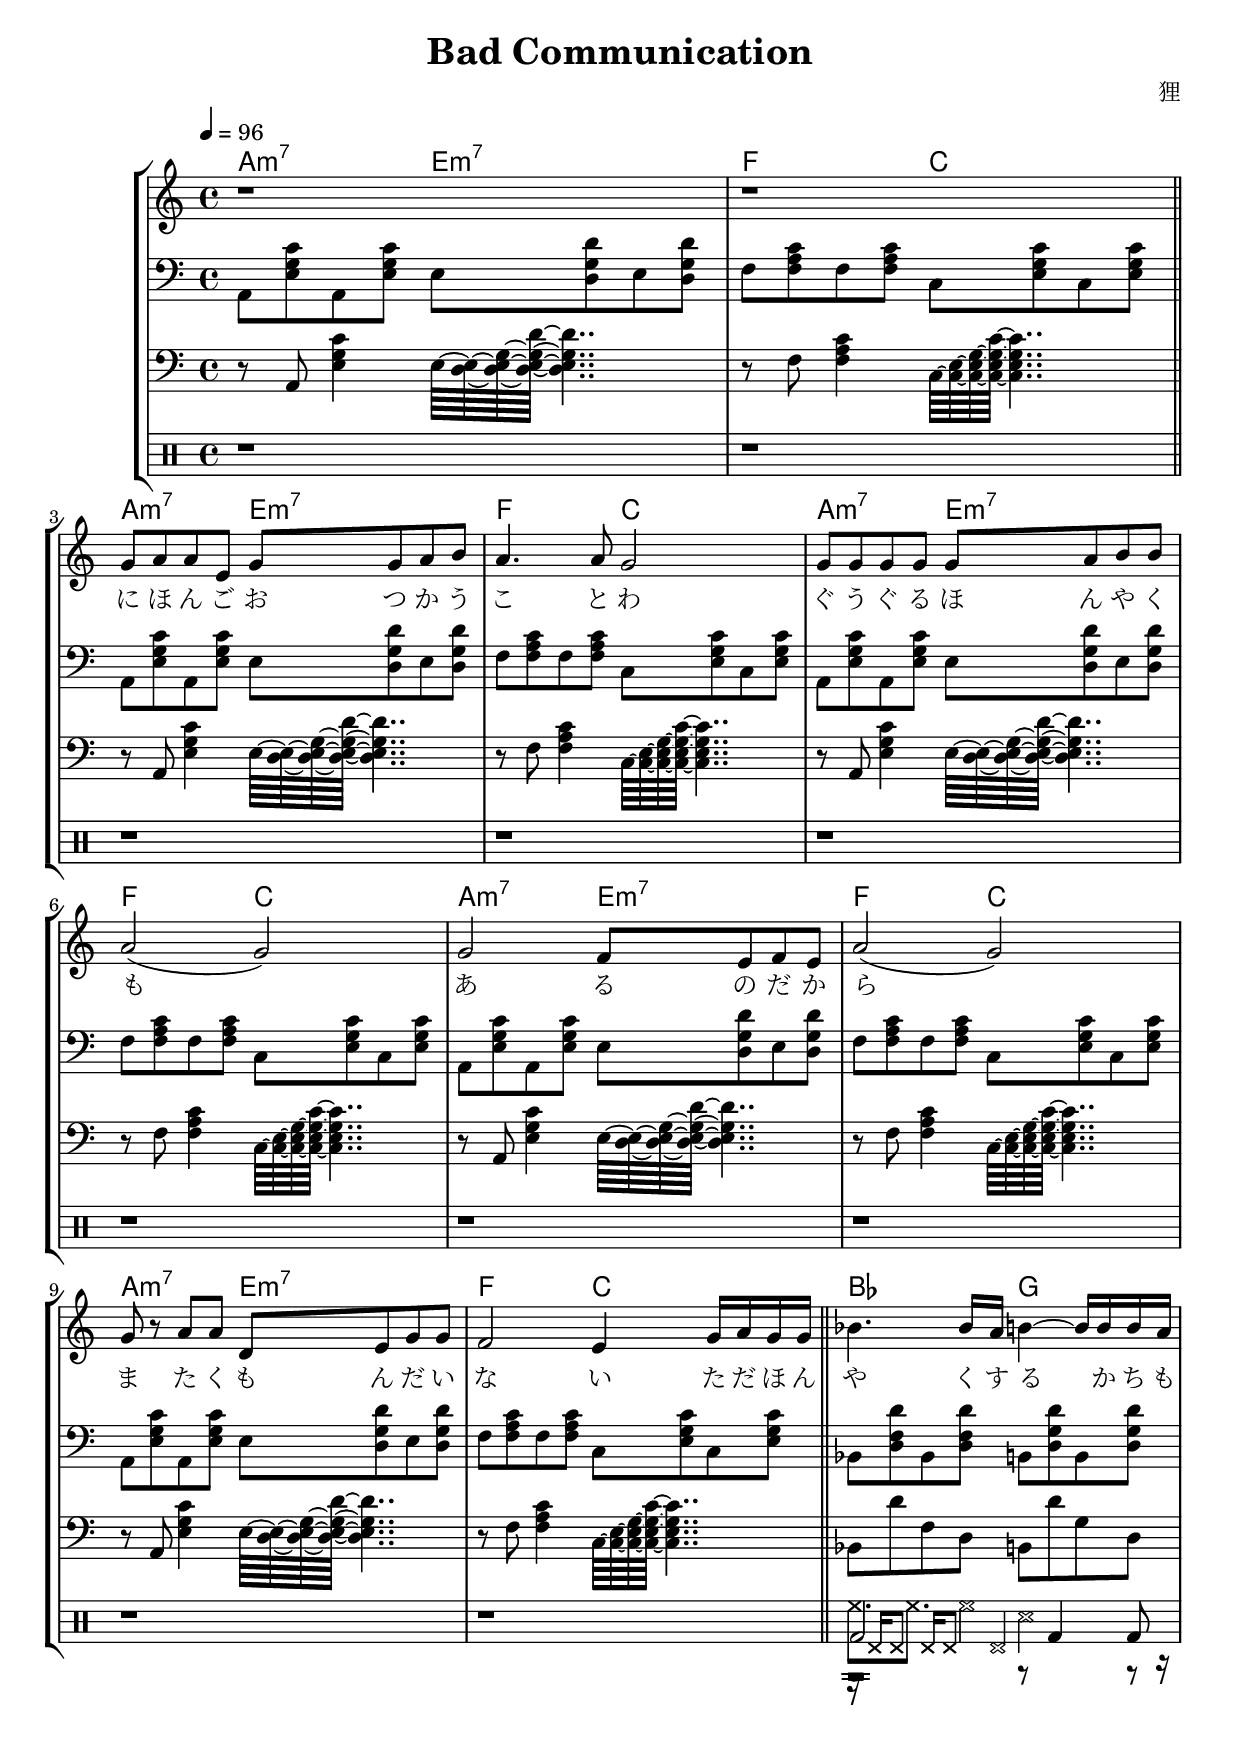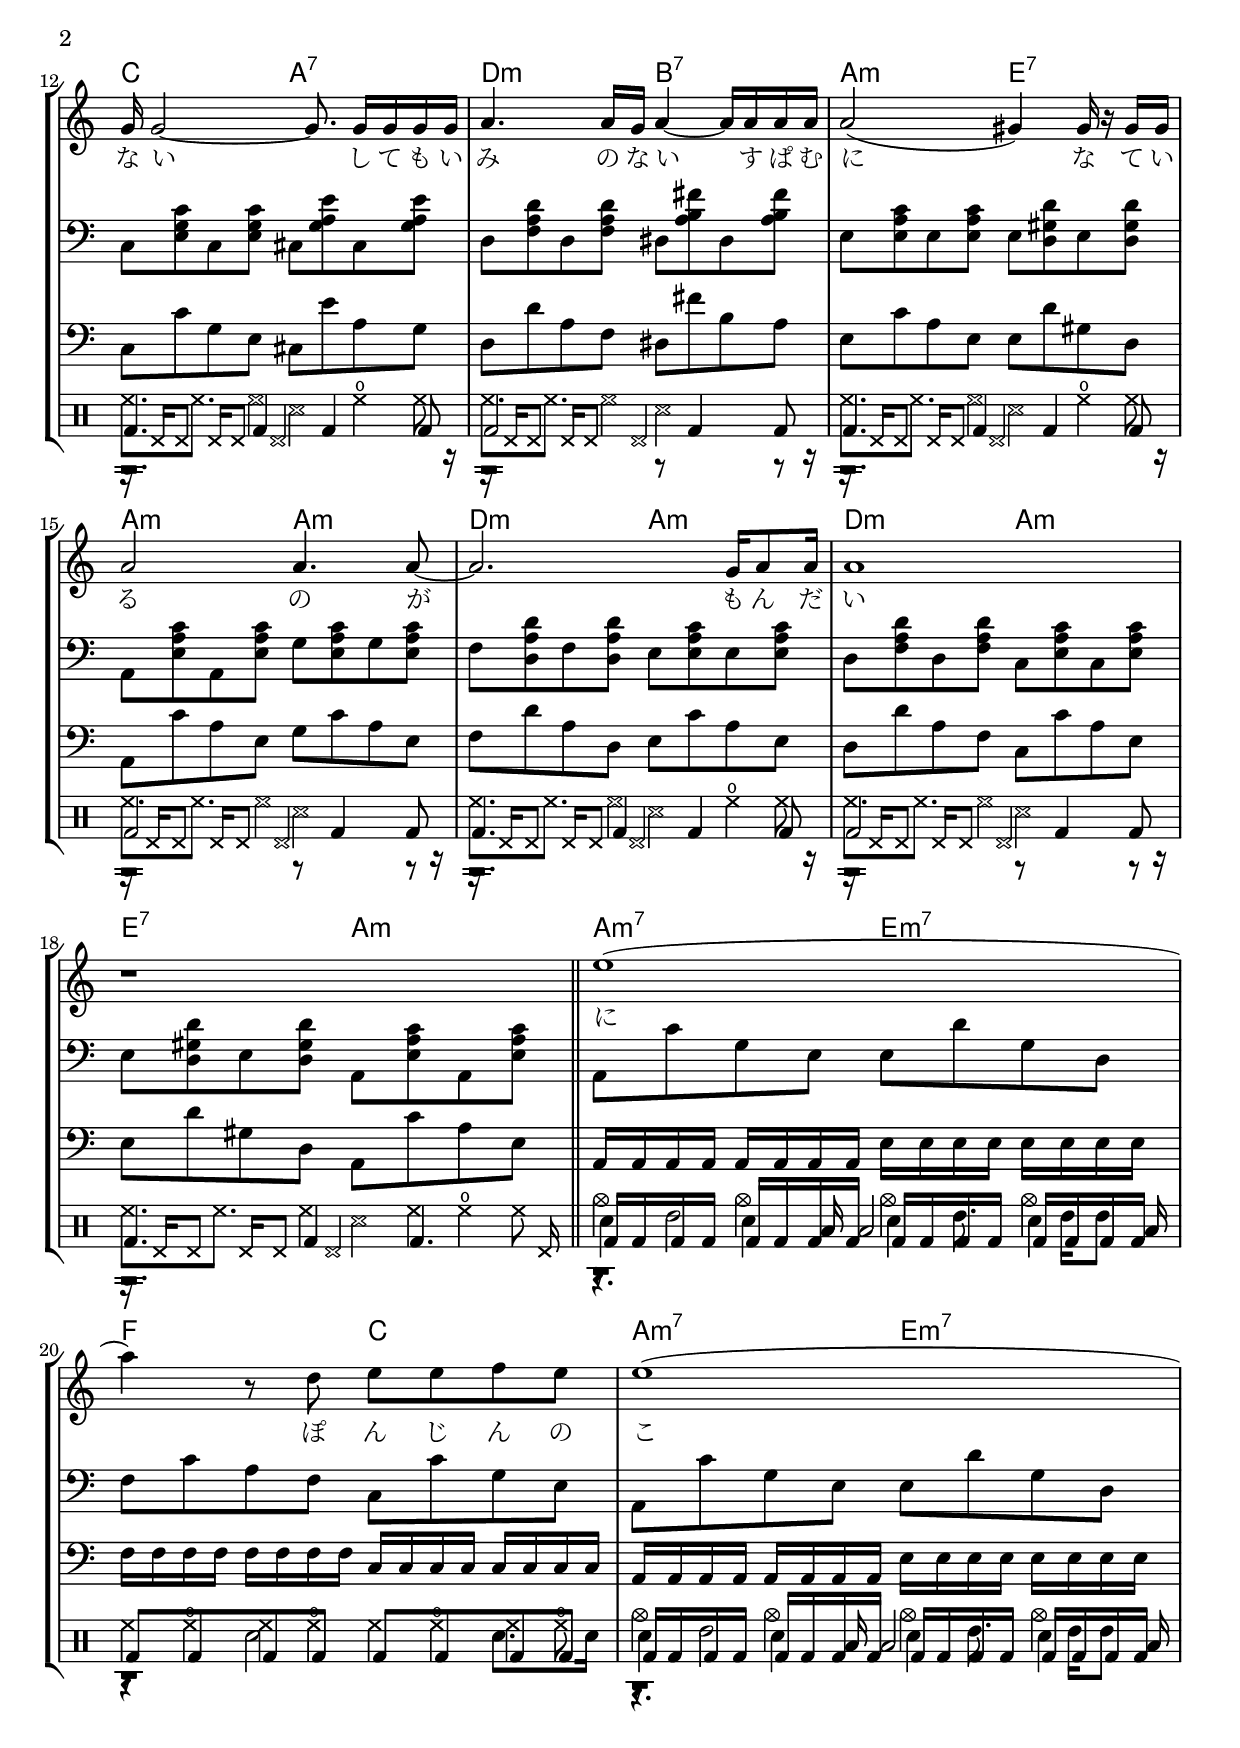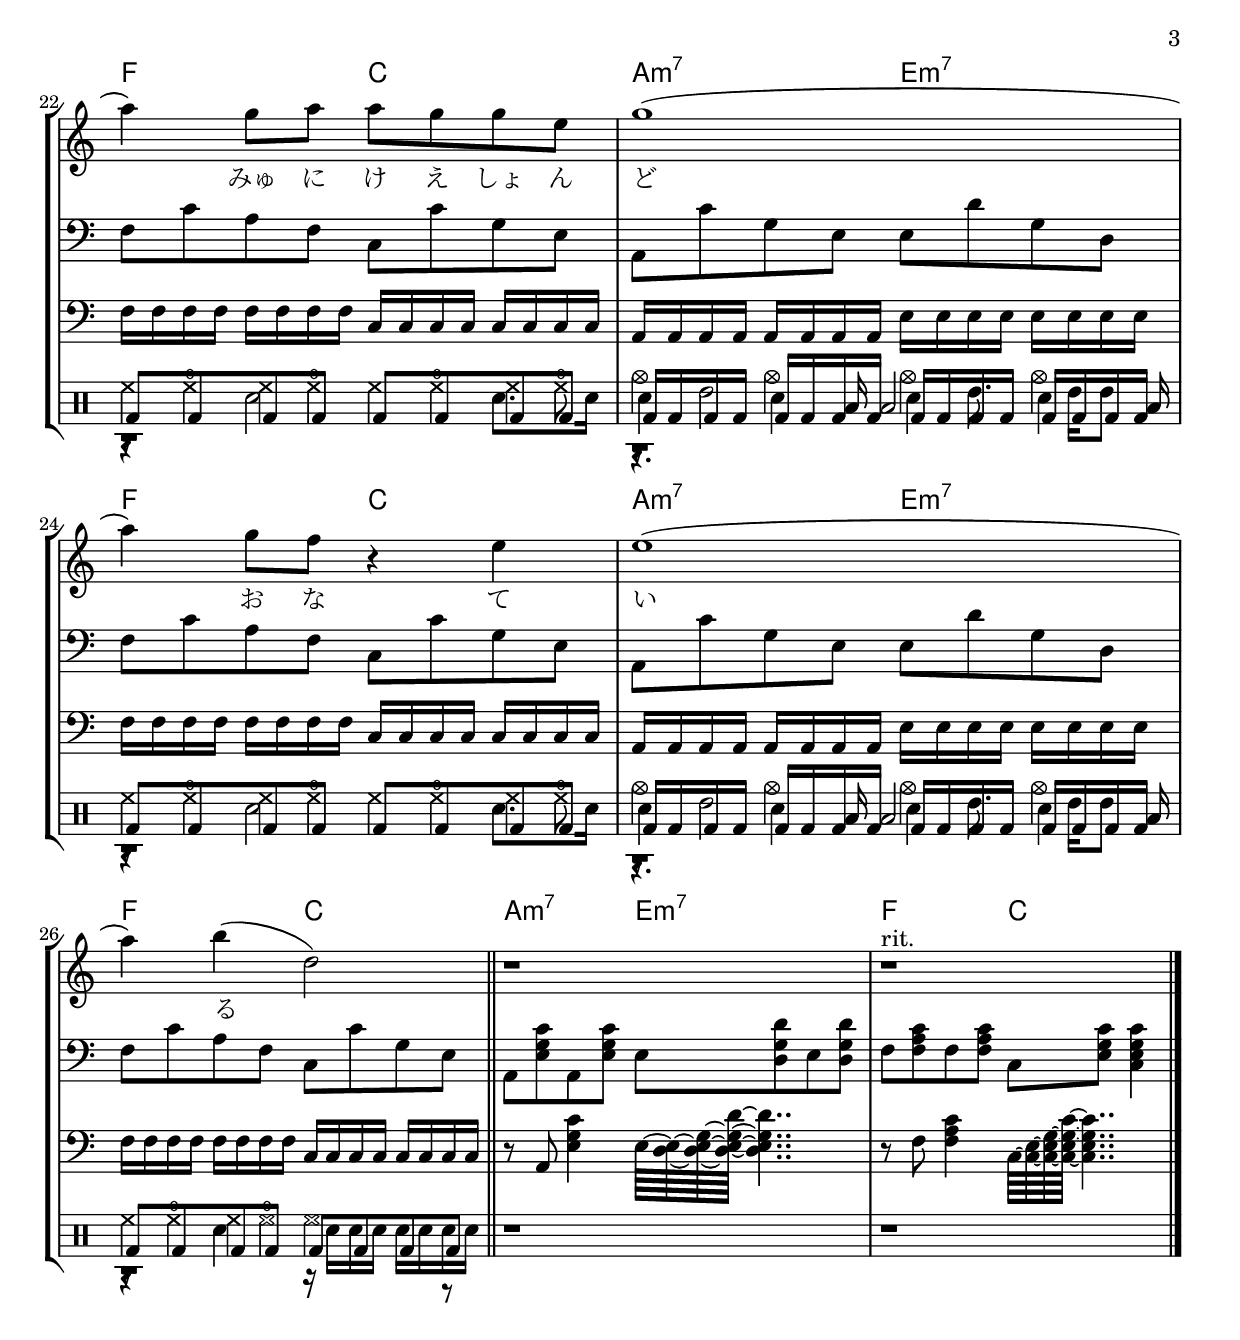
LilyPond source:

\version "2.12.1"

\header {
	title = \markup {"Bad Communication"}
	composer = \markup \center-column {狸}
}

harmony = \chordmode {
	a2:min7 e:min7 f c 

	a:min7 e:min7 f c a:min7 e:min7 f c a:min7 e:min7 f c a:min7 e:min7 f c 

	bes g c a:7 d:m b:7 a:m e:7 a:m a:m d:m a:m d:m a:m e:7 a:m 

	a:min7 e:min7 f c a:min7 e:min7 f c a:min7 e:min7 f c a:min7 e:min7 f c 

	a:min7 e:min7 f c 
}

melody = {
	\key c \major
	\tempo 4 = 96
	r1 | r1   
	\set Staff.midiInstrument = #"mmi0.42"
	 g'8  a'8  a'8  e'8  g'8  g'8  a'8  b'8 
	a'4.  a'8  g'2 
	g'8  g'8  g'8  g'8  g'8  a'8  b'8  b'8 
	a'2  (g'2) 
	g'2  f'8  e'8  f'8  e'8 
	a'2  (g'2) 
	g'8  r8  a'8  a'8  d'8  e'8  g'8  g'8 
	f'2  e'4  	\set Staff.midiInstrument = #"mmi0.42"
	g'16  a'16  g'16  g'16 
	bes'4.  bes'16  a'16  b'4~b'16  b'16  b'16  a'16 
	g'16  g'2~g'8.  g'16  g'16  g'16  g'16 
	a'4.  a'16  g'16  a'4~a'16  a'16  a'16  a'16 
	a'2  (gis'4)  gis'16  r16  gis'16  gis'16 
	a'2  a'4.  a'8~ 
	a'2.  g'16  a'8  a'16 
	a'1
	r1 	\set Staff.midiInstrument = #"mmi0.42"
	 e''1 
	(a''4)  r8  d''8  e''8  e''8  f''8  e''8 
	e''1 
	(a''4)  g''8  a''8  a''8  g''8  g''8  e''8 
	g''1 
	(a''4)  g''8  f''8  r4  e''4 
	e''1 
	(a''4)  b''4  (d''2)
	r1 | r1^"rit." \bar "|."
}

words = \lyricmode {
	
	に  ほ  ん  ご  お  つ  か  う  こ  と  わ  ぐ  う  ぐ  る  ほ  ん  や  く  も  あ  る  の  だ  か  ら  ま  た  く  も  ん  だ  い  な  い  
	た  だ  ほ  ん  や  く  す  る  か  ち  も  な  い  し  て  も  い  み  の  な  い  す  ぱ  む  に  な  て  い  る  の  が  も  ん  だ  い  
	に  ぽ  ん  じ  ん  の  こ  みゅ  に  け  え  しょ  ん  ど  お  な  て  い  る  
	
}

tempochange = {
	\tempo 4 = 96
	r1 | r1 \bar "||"
	\tempo 4 = 96
	r1 | r1 | r1 | r1 | r1 | r1 | r1 | r1 \bar "||"
	\tempo 4 = 96
	r1 | r1 | r1 | r1 | r1 | r1 | r1 | r1 \bar "||"
	\tempo 4 = 96
	r1 | r1 | r1 | r1 | r1 | r1 | r1 | r1 \bar "||"
	\tempo 4 = 96
	r1 | \tempo 4 = 72 r2 \tempo 4 = 64 r2 \bar "|."
}

mainacc = {
	\clef bass
	\set Staff.midiInstrument = #"Acoustic Guitar (steel)"
	\key c \major
	\tempo 4 = 96
	a,8 <e g c'> a, <e g c'>
	e8 <d g d'> e <d g d'>
	f8 <f a c'> f <f a c'>
	c8 <e g c'> c <e g c'>
	\bar "||"

	\set Staff.midiInstrument = #"Acoustic Guitar (steel)"
	a,8 <e g c'> a, <e g c'>
	e8 <d g d'> e <d g d'>
	f8 <f a c'> f <f a c'>
	c8 <e g c'> c <e g c'>
	a,8 <e g c'> a, <e g c'>
	e8 <d g d'> e <d g d'>
	f8 <f a c'> f <f a c'>
	c8 <e g c'> c <e g c'>
	a,8 <e g c'> a, <e g c'>
	e8 <d g d'> e <d g d'>
	f8 <f a c'> f <f a c'>
	c8 <e g c'> c <e g c'>
	a,8 <e g c'> a, <e g c'>
	e8 <d g d'> e <d g d'>
	f8 <f a c'> f <f a c'>
	c8 <e g c'> c <e g c'>
	\bar "||"

	\set Staff.midiInstrument = #"Recorder"
	bes,8 <d f d'> bes, <d f d'>
	b,8 <d g d'> b, <d g d'>
	c8 <e g c'> c <e g c'>
	cis8 <g a e'> cis <g a e'>
	d8 <f a d'> d <f a d'>
	dis8 <a b fis'> dis <a b fis'>
	e8 <e a c'> e <e a c'>
	e8 <d gis d'> e <d gis d'>
	a,8 <e a c'> a, <e a c'>
	g8 <e a c'> g <e a c'>
	f8 <d a d'> f <d a d'>
	e8 <e a c'> e <e a c'>
	d8 <f a d'> d <f a d'>
	c8 <e a c'> c <e a c'>
	e8 <d gis d'> e <d gis d'>
	a,8 <e a c'> a, <e a c'>
	\bar "||"

	\set Staff.midiInstrument = #"Fretless Bass"
	a,8 c' g e
	e8 d' g d
	f8 c' a f
	c8 c' g e
	a,8 c' g e
	e8 d' g d
	f8 c' a f
	c8 c' g e
	a,8 c' g e
	e8 d' g d
	f8 c' a f
	c8 c' g e
	a,8 c' g e
	e8 d' g d
	f8 c' a f
	c8 c' g e
	\bar "||"

	\set Staff.midiInstrument = #"Acoustic grand"
	a,8 <e g c'> a, <e g c'>
	e8 <d g d'> e <d g d'>
	f8 <f a c'> f <f a c'>
	c8 <e g c'>8 <c e g c'>4
	\bar "|."
}

subacc = {
	\clef bass
	\set Staff.midiInstrument = #"Sitar"
	\key c \major
	\tempo 4 = 96
	r8 a,8 <e g c'>4
	e64~ <e~ d~> <e~ d~ g~> <e d g d'>~ <e d g d'>4..
	r8 f8 <f a c'>4
	c64~ <c~ e~> <c~ e~ g~> <c e g c'>~ <c e g c'>4..
	\bar "||"

	\set Staff.midiInstrument = #"Sitar"
	r8 a,8 <e g c'>4
	e64~ <e~ d~> <e~ d~ g~> <e d g d'>~ <e d g d'>4..
	r8 f8 <f a c'>4
	c64~ <c~ e~> <c~ e~ g~> <c e g c'>~ <c e g c'>4..
	r8 a,8 <e g c'>4
	e64~ <e~ d~> <e~ d~ g~> <e d g d'>~ <e d g d'>4..
	r8 f8 <f a c'>4
	c64~ <c~ e~> <c~ e~ g~> <c e g c'>~ <c e g c'>4..
	r8 a,8 <e g c'>4
	e64~ <e~ d~> <e~ d~ g~> <e d g d'>~ <e d g d'>4..
	r8 f8 <f a c'>4
	c64~ <c~ e~> <c~ e~ g~> <c e g c'>~ <c e g c'>4..
	r8 a,8 <e g c'>4
	e64~ <e~ d~> <e~ d~ g~> <e d g d'>~ <e d g d'>4..
	r8 f8 <f a c'>4
	c64~ <c~ e~> <c~ e~ g~> <c e g c'>~ <c e g c'>4..
	\bar "||"

	\set Staff.midiInstrument = #"Sitar"
	bes,8 d' f d
	b,8 d' g d
	c8 c' g e
	cis8 e' a g
	d8 d' a f
	dis8 fis' b a
	e8 c' a e
	e8 d' gis d
	a,8 c' a e
	g8 c' a e
	f8 d' a d
	e8 c' a e
	d8 d' a f
	c8 c' a e
	e8 d' gis d
	a,8 c' a e
	\bar "||"

	\set Staff.midiInstrument = #"Distorted Guitar"
	a,16 a,16 a,16 a,16 a,16 a,16 a,16 a,16
	e16 e16 e16 e16 e16 e16 e16 e16
	f16 f16 f16 f16 f16 f16 f16 f16
	c16 c16 c16 c16 c16 c16 c16 c16
	a,16 a,16 a,16 a,16 a,16 a,16 a,16 a,16
	e16 e16 e16 e16 e16 e16 e16 e16
	f16 f16 f16 f16 f16 f16 f16 f16
	c16 c16 c16 c16 c16 c16 c16 c16
	a,16 a,16 a,16 a,16 a,16 a,16 a,16 a,16
	e16 e16 e16 e16 e16 e16 e16 e16
	f16 f16 f16 f16 f16 f16 f16 f16
	c16 c16 c16 c16 c16 c16 c16 c16
	a,16 a,16 a,16 a,16 a,16 a,16 a,16 a,16
	e16 e16 e16 e16 e16 e16 e16 e16
	f16 f16 f16 f16 f16 f16 f16 f16
	c16 c16 c16 c16 c16 c16 c16 c16
	\bar "||"

	\set Staff.midiInstrument = #"Sitar"
	r8 a,8 <e g c'>4
	e64~ <e~ d~> <e~ d~ g~> <e d g d'>~ <e d g d'>4..
	r8 f8 <f a c'>4
	c64~ <c~ e~> <c~ e~ g~> <c e g c'>~ <c e g c'>4..
	\bar "|."
}

percA = {
	\drummode {
	r1 |r1 \bar "||"
	r1 |r1 |r1 |r1 |r1 |r1 |r1 |r1 \bar "||"
	r1  |r2. hho4  |r1  |r2. hho4  |r1  |r2. hho4  |r1  |r2. hho4  \bar "||"
	r1  |hh4 hh4 hh4 hh4  |r1  |hh4 hh4 hh4 hh4  |r1  |hh4 hh4 hh4 hh4  |r1  |hh4 hh4 hh2  \bar "||"
	r1 |r1 \bar "|."
	}
}

percB = {
	\drummode {
	r1 |r1 \bar "||"
	r1 |r1 |r1 |r1 |r1 |r1 |r1 |r1 \bar "||"
	r16 hhp16 hhp8 hhp16 hhp8 hhp2 r16  |r16 hhp16 hhp8 hhp16 hhp8 hhp2 r16  |r16 hhp16 hhp8 hhp16 hhp8 hhp2 r16  |r16 hhp16 hhp8 hhp16 hhp8 hhp2 r16  |r16 hhp16 hhp8 hhp16 hhp8 hhp2 r16  |r16 hhp16 hhp8 hhp16 hhp8 hhp2 r16  |r16 hhp16 hhp8 hhp16 hhp8 hhp2 r16  |r16 hhp16 hhp8 hhp16 hhp8 hhp2 hhp16  \bar "||"
	sn4 sn4 sn4 sn4  |r4 sn2 sn8. sn16  |sn4 sn4 sn4 sn4  |r4 sn2 sn8. sn16  |sn4 sn4 sn4 sn4  |r4 sn2 sn8. sn16  |sn4 sn4 sn4 sn4  |r4 sn4 r16 sn16 sn16 sn16 sn16 sn16 sn16 sn16  \bar "||"
	r1 |r1 \bar "|."
	}
}

percC = {
	\drummode {
	r1 |r1 \bar "||"
	r1 |r1 |r1 |r1 |r1 |r1 |r1 |r1 \bar "||"
	hh8. hh8. hh2 r8  |hh8. hh8. hh2 hh8  |hh8. hh8. hh2 r8  |hh8. hh8. hh2 hh8  |hh8. hh8. hh2 r8  |hh8. hh8. hh2 hh8  |hh8. hh8. hh2 r8  |hh8. hh8. hh4 hh4 hh8  \bar "||"
	bd16 bd16 bd16 bd16 bd16 bd16 bd16 bd16 bd16 bd16 bd16 bd16 bd16 bd16 bd16 bd16  |bd8 bd8 bd8 bd8 bd8 bd8 bd8 bd8  |bd16 bd16 bd16 bd16 bd16 bd16 bd16 bd16 bd16 bd16 bd16 bd16 bd16 bd16 bd16 bd16  |bd8 bd8 bd8 bd8 bd8 bd8 bd8 bd8  |bd16 bd16 bd16 bd16 bd16 bd16 bd16 bd16 bd16 bd16 bd16 bd16 bd16 bd16 bd16 bd16  |bd8 bd8 bd8 bd8 bd8 bd8 bd8 bd8  |bd16 bd16 bd16 bd16 bd16 bd16 bd16 bd16 bd16 bd16 bd16 bd16 bd16 bd16 bd16 bd16  |bd8 bd8 bd8 bd8 bd8 bd8 bd8 bd8  \bar "||"
	r1 |r1 \bar "|."
	}
}

percD = {
	\drummode {
	r1 |r1 \bar "||"
	r1 |r1 |r1 |r1 |r1 |r1 |r1 |r1 \bar "||"
	r2 ss2  |r2 ss2  |r2 ss2  |r2 ss2  |r2 ss2  |r2 ss2  |r2 ss2  |r2 ss2  \bar "||"
	r1  |r8 hho4 hho4 hho4 hho8  |r1  |r8 hho4 hho4 hho4 hho8  |r1  |r8 hho4 hho4 hho4 hho8  |r1  |r8 hho4 hho2 r8  \bar "||"
	r1 |r1 \bar "|."
	}
}

percE = {
	\drummode {
	r1 |r1 \bar "||"
	r1 |r1 |r1 |r1 |r1 |r1 |r1 |r1 \bar "||"
	bd2 r8 bd4 bd8  |bd4. bd4 bd4 bd8  |bd2 r8 bd4 bd8  |bd4. bd4 bd4 bd8  |bd2 r8 bd4 bd8  |bd4. bd4 bd4 bd8  |bd2 r8 bd4 bd8  |bd4. bd4 bd4.  \bar "||"
	cymc4 cymc4 cymc4 cymc4  |r1 |cymc4 cymc4 cymc4 cymc4  |r1 |cymc4 cymc4 cymc4 cymc4  |r1 |cymc4 cymc4 cymc4 cymc4  |r1 \bar "||"
	r1 |r1 \bar "|."
	}
}

percF = {
	\drummode {
	r1 | r1 \bar "||"
	r1 | r1 | r1 | r1 | r1 | r1 | r1 | r1 \bar "||"
	r1 | r1 | r1 | r1 | r1 | r1 | r1 | r1 \bar "||"
	r8 tommh2 tommh8. tommh16 tommh8  |r1 |r8 tommh2 tommh8. tommh16 tommh8  |r1 |r8 tommh2 tommh8. tommh16 tommh8  |r1 |r8 tommh2 tommh8. tommh16 tommh8  |r1 \bar "||"
	r1 | r1 \bar "|."
	}
}

percG = {
	\drummode {
	r1 | r1 \bar "||"
	r1 | r1 | r1 | r1 | r1 | r1 | r1 | r1 \bar "||"
	r1 | r1 | r1 | r1 | r1 | r1 | r1 | r1 \bar "||"
	r4. toml16 toml2 toml16  |r1 |r4. toml16 toml2 toml16  |r1 |r4. toml16 toml2 toml16  |r1 |r4. toml16 toml2 toml16  |r1 \bar "||"
	r1 | r1 \bar "|."
	}
}

\score {
	<<
		\new StaffGroup <<
			\new ChordNames {\harmony}
			\new Voice = "melody" {\melody}
			\new Lyrics \lyricsto "melody" \words
			\new Staff = "mainacc" {\mainacc}
			\new Staff = "subacc" {\subacc}
			\new DrumStaff <<
				\new DrumVoice {\percA}
				\new DrumVoice {\percB}
				\new DrumVoice {\percC}
				\new DrumVoice {\percD}
				\new DrumVoice {\percE}
				\new DrumVoice {\percF}
				\new DrumVoice {\percG}
			>>
		>>
	>>
	\layout { }
}
